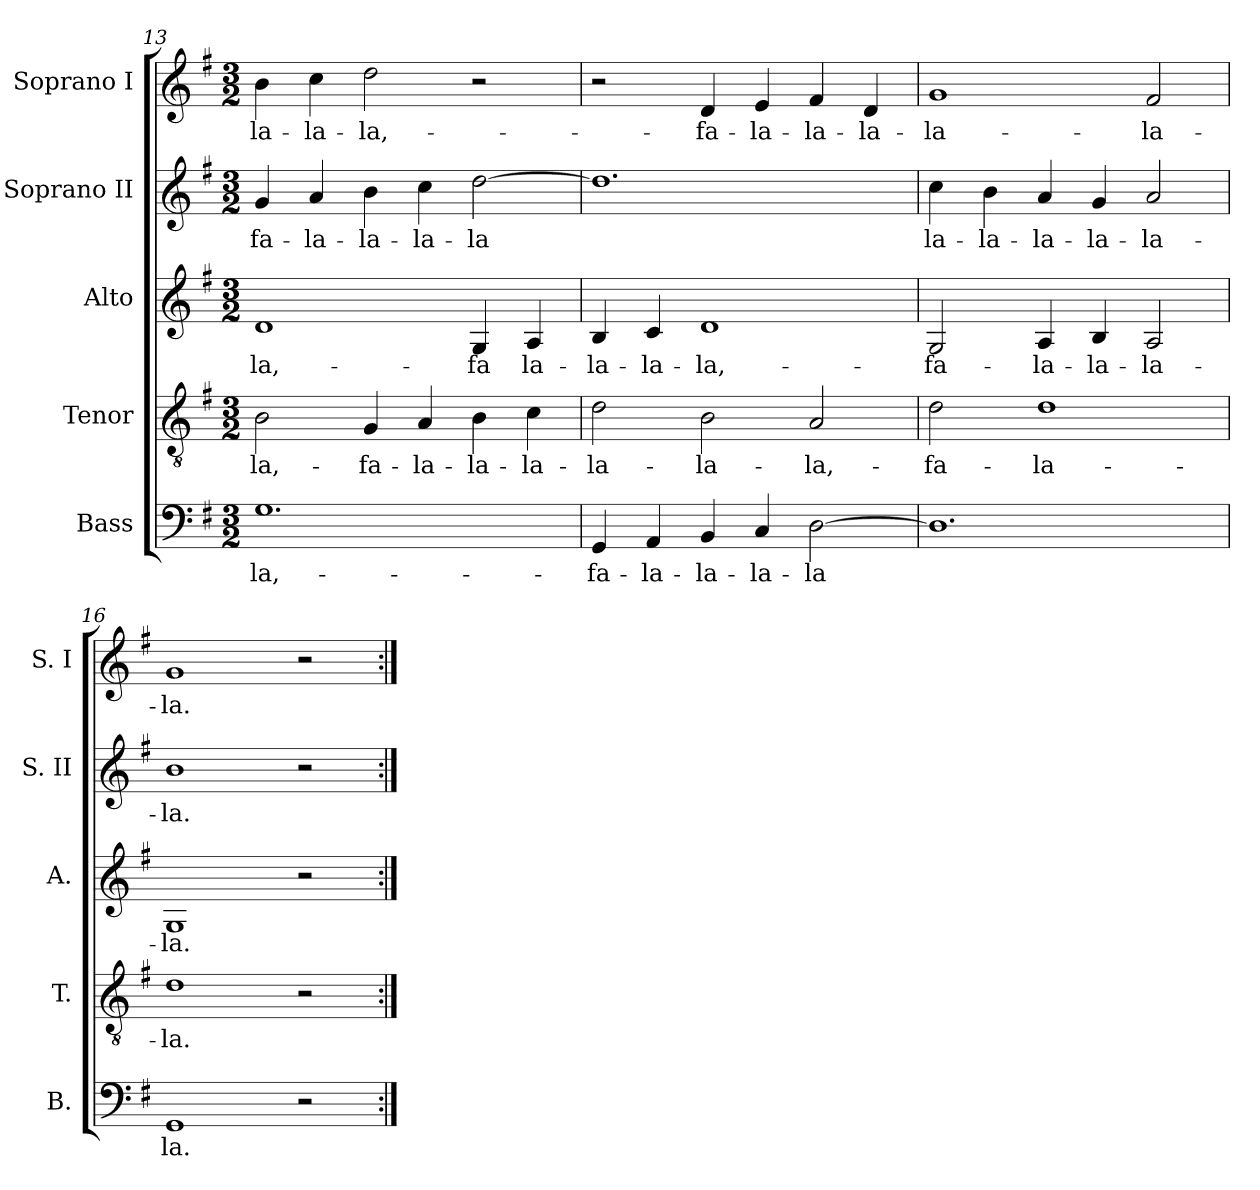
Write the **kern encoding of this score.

**kern	**text	**kern	**text	**kern	**text	**kern	**text	**kern	**text
*part5	*part5	*part4	*part4	*part3	*part3	*part2	*part2	*part1	*part1
*staff5	*staff5	*staff4	*staff4	*staff3	*staff3	*staff2	*staff2	*staff1	*staff1
*I"Bass	*	*I"Tenor	*	*I"Alto	*	*I"Soprano II	*	*I"Soprano I	*
*I'B.	*	*I'T.	*	*I'A.	*	*I'S. II	*	*I'S. I	*
!!LO:PB:g=z
*clefF4	*	*clefGv2	*	*clefG2	*	*clefG2	*	*clefG2	*
*	*	*ITrd7c12	*	*	*	*	*	*	*
*k[f#]	*	*k[f#]	*	*k[f#]	*	*k[f#]	*	*k[f#]	*
*G:	*	*G:	*	*G:	*	*G:	*	*G:	*
*M3/2	*	*M3/2	*	*M3/2	*	*M3/2	*	*M3/2	*
=13	=13	=13	=13	=13	=13	=13	=13	=13	=13
!	!LO:LY:b:color=#000000	!	!	!	!	!	!	!	!
!	!	!	!LO:LY:b:color=#000000	!	!	!	!	!	!
!	!	!	!	!	!LO:LY:b:color=#000000	!	!	!	!
!	!	!	!	!	!	!	!LO:LY:b:color=#000000	!	!
!	!	!	!	!	!	!	!	!	!LO:LY:b:color=#000000
1.Gi	-la,-	2BBi\	-la,-	1di	-la,-	4gi/	-fa-	4bi\	-la-
!	!	!	!	!	!	!	!LO:LY:b:color=#000000	!	!
!	!	!	!	!	!	!	!	!	!LO:LY:b:color=#000000
.	.	.	.	.	.	4ai/	-la-	4cci\	-la-
!	!	!	!LO:LY:b:color=#000000	!	!	!	!	!	!
!	!	!	!	!	!	!	!LO:LY:b:color=#000000	!	!
!	!	!	!	!	!	!	!	!	!LO:LY:b:color=#000000
.	.	4GGi/	-fa-	.	.	4bi\	-la-	2ddi\	-la,-
!	!	!	!LO:LY:b:color=#000000	!	!	!	!	!	!
!	!	!	!	!	!	!	!LO:LY:b:color=#000000	!	!
.	.	4AAi/	-la-	.	.	4cci\	-la-	.	.
!	!	!	!LO:LY:b:color=#000000	!	!	!	!	!	!
!	!	!	!	!	!LO:LY:b:color=#000000	!	!	!	!
!	!	!	!	!	!	!	!LO:LY:b:color=#000000	!	!
.	.	4BBi\	-la-	4Gi/	-fa	[>2ddi\	-la	2r	.
!	!	!	!LO:LY:b:color=#000000	!	!	!	!	!	!
!	!	!	!	!	!LO:LY:b:color=#000000	!	!	!	!
.	.	4Ci\	-la-	4Ai/	la-	.	.	.	.
=14	=14	=14	=14	=14	=14	=14	=14	=14	=14
!	!LO:LY:b:color=#000000	!	!	!	!	!	!	!	!
!	!	!	!LO:LY:b:color=#000000	!	!	!	!	!	!
!	!	!	!	!	!LO:LY:b:color=#000000	!	!	!	!
4GGi/	-fa-	2Di\	-la-	4Bi/	-la-	1.ddi]	.	2r	.
!	!LO:LY:b:color=#000000	!	!	!	!	!	!	!	!
!	!	!	!	!	!LO:LY:b:color=#000000	!	!	!	!
4AAi/	-la-	.	.	4ci/	-la-	.	.	.	.
!	!LO:LY:b:color=#000000	!	!	!	!	!	!	!	!
!	!	!	!LO:LY:b:color=#000000	!	!	!	!	!	!
!	!	!	!	!	!LO:LY:b:color=#000000	!	!	!	!
!	!	!	!	!	!	!	!	!	!LO:LY:b:color=#000000
4BBi/	-la-	2BBi\	-la-	1di	-la,-	.	.	4di/	-fa-
!	!LO:LY:b:color=#000000	!	!	!	!	!	!	!	!
!	!	!	!	!	!	!	!	!	!LO:LY:b:color=#000000
4Ci/	-la-	.	.	.	.	.	.	4ei/	-la-
!	!LO:LY:b:color=#000000	!	!	!	!	!	!	!	!
!	!	!	!LO:LY:b:color=#000000	!	!	!	!	!	!
!	!	!	!	!	!	!	!	!	!LO:LY:b:color=#000000
[>2Di\	-la	2AAi/	-la,-	.	.	.	.	4f#i/	-la-
!	!	!	!	!	!	!	!	!	!LO:LY:b:color=#000000
.	.	.	.	.	.	.	.	4di/	-la-
=15	=15	=15	=15	=15	=15	=15	=15	=15	=15
!	!	!	!LO:LY:b:color=#000000	!	!	!	!	!	!
!	!	!	!	!	!LO:LY:b:color=#000000	!	!	!	!
!	!	!	!	!	!	!	!LO:LY:b:color=#000000	!	!
!	!	!	!	!	!	!	!	!	!LO:LY:b:color=#000000
1.Di]	.	2Di\	-fa-	2Gi/	-fa-	4cci\	la-	1gi	-la-
!	!	!	!	!	!	!	!LO:LY:b:color=#000000	!	!
.	.	.	.	.	.	4bi\	-la-	.	.
!	!	!	!LO:LY:b:color=#000000	!	!	!	!	!	!
!	!	!	!	!	!LO:LY:b:color=#000000	!	!	!	!
!	!	!	!	!	!	!	!LO:LY:b:color=#000000	!	!
.	.	1Di	-la-	4Ai/	-la-	4ai/	-la-	.	.
!	!	!	!	!	!LO:LY:b:color=#000000	!	!	!	!
!	!	!	!	!	!	!	!LO:LY:b:color=#000000	!	!
.	.	.	.	4Bi/	-la-	4gi/	-la-	.	.
!	!	!	!	!	!LO:LY:b:color=#000000	!	!	!	!
!	!	!	!	!	!	!	!LO:LY:b:color=#000000	!	!
!	!	!	!	!	!	!	!	!	!LO:LY:b:color=#000000
.	.	.	.	2Ai/	-la-	2ai/	-la-	2f#i/	-la-
=16	=16	=16	=16	=16	=16	=16	=16	=16	=16
!	!LO:LY:b:color=#000000	!	!	!	!	!	!	!	!
!	!	!	!LO:LY:b:color=#000000	!	!	!	!	!	!
!	!	!	!	!	!LO:LY:b:color=#000000	!	!	!	!
!	!	!	!	!	!	!	!LO:LY:b:color=#000000	!	!
!	!	!	!	!	!	!	!	!	!LO:LY:b:color=#000000
1GGi	la.-	1Di	-la.-	1Gi	-la.-	1bi	-la.-	1gi	-la.-
2r	.	2r	.	2r	.	2r	.	2r	.
=:|!	=:|!	=:|!	=:|!	=:|!	=:|!	=:|!	=:|!	=:|!	=:|!
*-	*-	*-	*-	*-	*-	*-	*-	*-	*-
